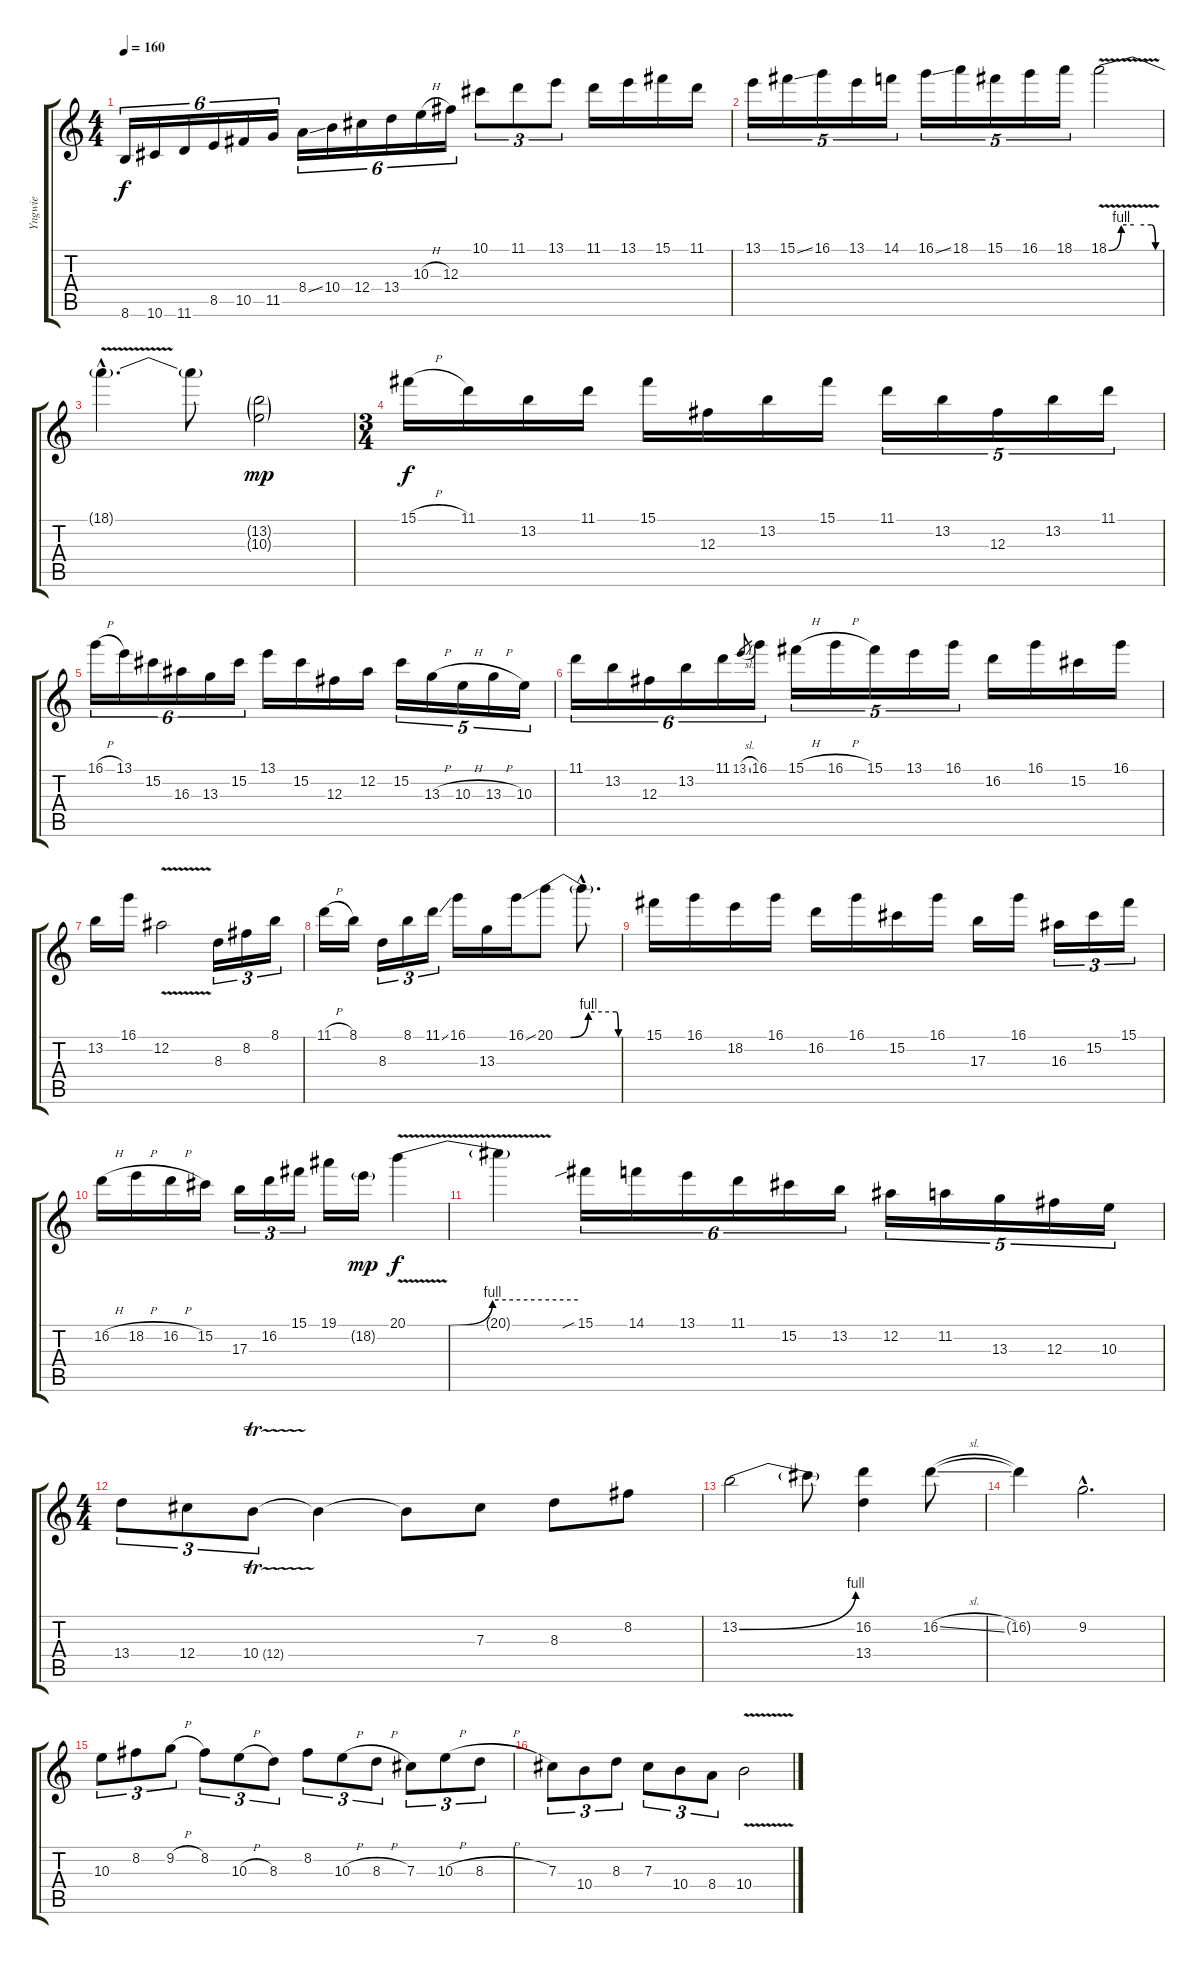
\track ("Yngwie" "Yngwie") {instrument overdrivenguitar}
\staff {score tabs}
\tuning (Eb4 Bb3 Gb3 Db3 Ab2 Eb2) {hide}
\ts (4 4)
\tempo 160
\clef g2
\ks c
8.6.16{tu (6 4) dy f} 10.6.16{tu (6 4)} 11.6.16{tu (6 4)} 8.5.16{tu (6 4)} 10.5.16{tu (6 4)} 11.5.16{tu (6 4)} 8.4{ss}.16{tu (6 4)} 10.4.16{tu (6 4)} 12.4.16{tu (6 4)} 13.4.16{tu (6 4)} 10.3{h}.16{tu (6 4)} 12.3.16{tu (6 4)} 10.1.8{tu (3 2)} 11.1.8{tu (3 2)} 13.1.8{tu (3 2)} 11.1.16 13.1.16 15.1.16 11.1.16 |
13.1.16{tu (5 4)} 15.1{ss}.16{tu (5 4)} 16.1.16{tu (5 4)} 13.1.16{tu (5 4)} 14.1.16{tu (5 4)} 16.1{ss}.16{tu (5 4)} 18.1.16{tu (5 4)} 15.1.16{tu (5 4)} 16.1.16{tu (5 4)} 18.1.16{tu (5 4)} 18.1{be (custom 0 0 15 4 30 4 51 4 56 0 60 0) v}.2 |
18.1{hac t}.4{d} 18.1{t}.8 (13.2{g} 10.3{g}).2{dy mp} |
\ts (3 4)
\section ("" "")
15.1{h}.16{dy f} 11.1.16 13.2.16 11.1.16 15.1.16 12.3.16 13.2.16 15.1.16 11.1.16{tu (5 4)} 13.2.16{tu (5 4)} 12.3.16{tu (5 4)} 13.2.16{tu (5 4)} 11.1.16{tu (5 4)} |
16.1{h}.16{tu (6 4)} 13.1.16{tu (6 4)} 15.2.16{tu (6 4)} 16.3.16{tu (6 4)} 13.3.16{tu (6 4)} 15.2.16{tu (6 4)} 13.1.16 15.2.16 12.3.16 12.2.16 15.2.16{tu (5 4)} 13.3{h}.16{tu (5 4)} 10.3{h}.16{tu (5 4)} 13.3{h}.16{tu (5 4)} 10.3.16{tu (5 4)} |
11.1.16{tu (6 4)} 13.2.16{tu (6 4)} 12.3.16{tu (6 4)} 13.2.16{tu (6 4)} 11.1.16{tu (6 4)} 13.1{sl}.8{gr} 16.1.16{tu (6 4)} 15.1{h}.16{tu (5 4)} 16.1{h}.16{tu (5 4)} 15.1.16{tu (5 4)} 13.1.16{tu (5 4)} 16.1.16{tu (5 4)} 16.2.16 16.1.16 15.2.16 16.1.16 |
13.2.16 16.1.16 12.2{v}.2 8.3.16{tu (3 2)} 8.2.16{tu (3 2)} 8.1.16{tu (3 2)} |
11.1{h}.16 8.1.16 8.3.16{tu (3 2)} 8.1.16{tu (3 2)} 11.1{ss}.16{tu (3 2)} 16.1.16 13.3.16 16.1{ss}.16 20.1{be (custom 0 0 14 0 30 4 55 4 57 0 60 0)}.8 20.1{hac t}.8{d} |
15.1.16 16.1.16 18.2.16 16.1.16 16.2.16 16.1.16 15.2.16 16.1.16 17.3.16 16.1.16 16.3.16{tu (3 2)} 15.2.16{tu (3 2)} 15.1.16{tu (3 2)} |
16.2{h}.16 18.2{h}.16 16.2{h}.16 15.2.16 17.3.16{tu (3 2)} 16.2.16{tu (3 2)} 15.1.16{tu (3 2)} 19.1.16 18.2{g}.16{dy mp} 20.1{be (custom 0 0 15 0 30 4 60 4) v}.4{dy f} |
20.1{t}.4 15.1{sib}.16{tu (6 4)} 14.1.16{tu (6 4)} 13.1.16{tu (6 4)} 11.1.16{tu (6 4)} 15.2.16{tu (6 4)} 13.2.16{tu (6 4)} 12.2.16{tu (5 4)} 11.2.16{tu (5 4)} 13.3.16{tu (5 4)} 12.3.16{tu (5 4)} 10.3.16{tu (5 4)} |
\ts (4 4)
\section ("" "")
13.4.8{tu (3 2)} 12.4.8{tu (3 2)} 10.4{tr (12 16)}.8{tu (3 2)} 10.4{t}.4 10.4{t}.8 7.3.8 8.3.8 8.2.8 |
13.2{be (bend 0 0 60 4)}.2 13.2{t}.8 (16.2 13.4).4 16.2{sl}.8 |
16.2{t}.4 9.2{hac}.2{d} |
10.3.8{tu (3 2)} 8.2.8{tu (3 2)} 9.2{h}.8{tu (3 2)} 8.2.8{tu (3 2)} 10.3{h}.8{tu (3 2)} 8.3.8{tu (3 2)} 8.2.8{tu (3 2)} 10.3{h}.8{tu (3 2)} 8.3{h}.8{tu (3 2)} 7.3.8{tu (3 2)} 10.3{h}.8{tu (3 2)} 8.3{h}.8{tu (3 2)} |
7.3.8{tu (3 2)} 10.4.8{tu (3 2)} 8.3.8{tu (3 2)} 7.3.8{tu (3 2)} 10.4.8{tu (3 2)} 8.4.8{tu (3 2)} 10.4{v}.2
